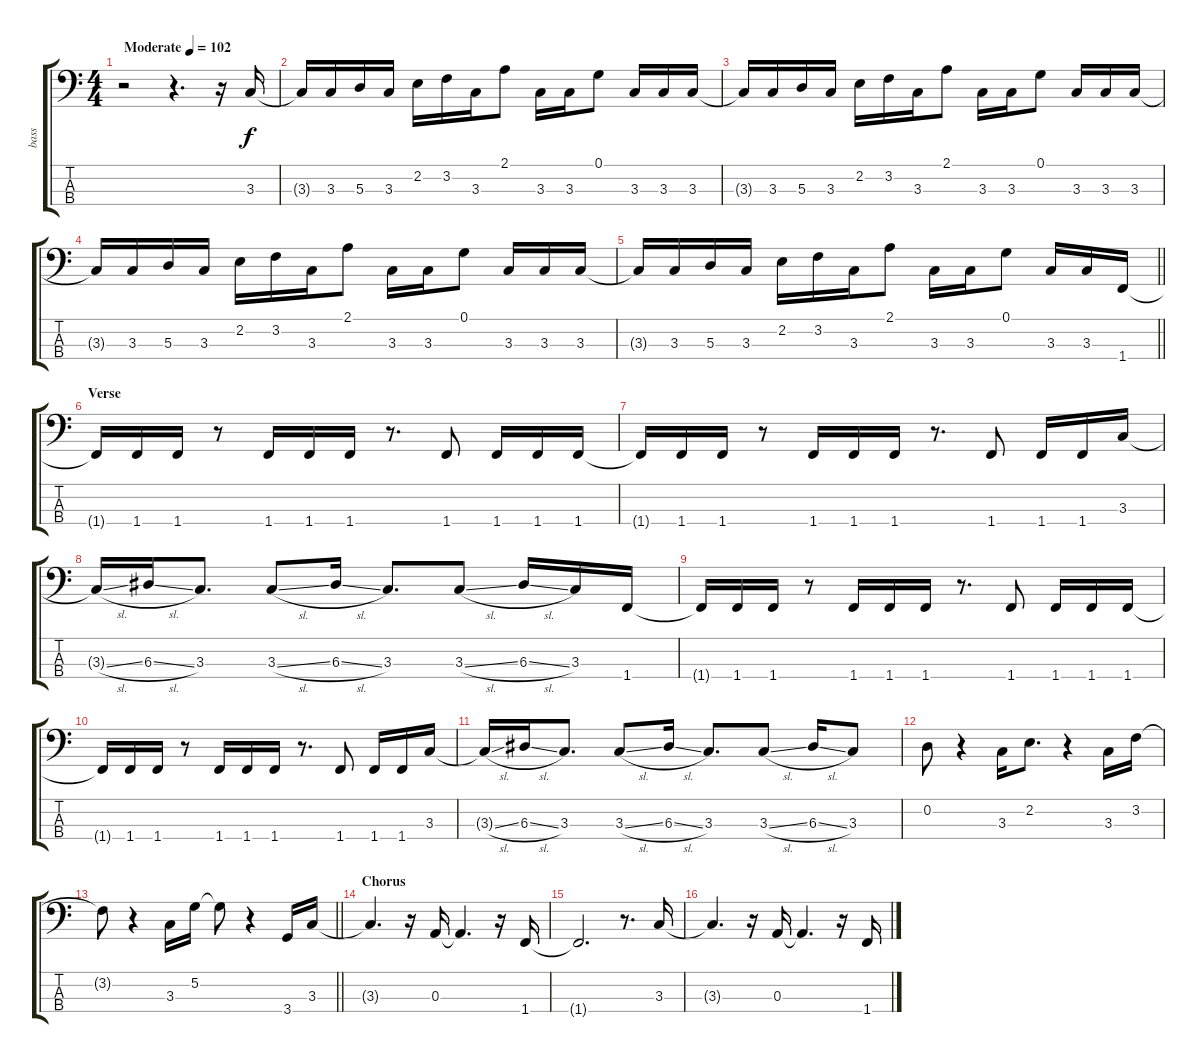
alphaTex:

\track ("bass" "bass") {instrument electricbassfinger}
\staff {score tabs}
\tuning (G2 D2 A1 E1) {hide}
\ts (4 4)
\tempo (102 "Moderate")
\clef f4
\ks c
r.2{dy f instrument electricbassfinger} r.4{d} r.16 3.3.16 |
3.3{t}.16 3.3.16 5.3.16 3.3.16 2.2.16 3.2.16 3.3.16 2.1.8 3.3.16 3.3.16 0.1.8 3.3.16 3.3.16 3.3.16 |
3.3{t}.16 3.3.16 5.3.16 3.3.16 2.2.16 3.2.16 3.3.16 2.1.8 3.3.16 3.3.16 0.1.8 3.3.16 3.3.16 3.3.16 |
3.3{t}.16 3.3.16 5.3.16 3.3.16 2.2.16 3.2.16 3.3.16 2.1.8 3.3.16 3.3.16 0.1.8 3.3.16 3.3.16 3.3.16 |
\barLineRight lightlight
3.3{t}.16 3.3.16 5.3.16 3.3.16 2.2.16 3.2.16 3.3.16 2.1.8 3.3.16 3.3.16 0.1.8 3.3.16 3.3.16 1.4.16 |
\section ("" "Verse")
1.4{t}.16 1.4.16 1.4.16 r.8 1.4.16 1.4.16 1.4.16 r.8{d} 1.4.8 1.4.16 1.4.16 1.4.16 |
1.4{t}.16 1.4.16 1.4.16 r.8 1.4.16 1.4.16 1.4.16 r.8{d} 1.4.8 1.4.16 1.4.16 3.3.16 |
3.3{sl t}.16 6.3{sl}.16 3.3.8{d} 3.3{sl}.8 6.3{sl}.16 3.3.8{d} 3.3{sl}.8 6.3{sl}.16 3.3.16 1.4.16 |
1.4{t}.16 1.4.16 1.4.16 r.8 1.4.16 1.4.16 1.4.16 r.8{d} 1.4.8 1.4.16 1.4.16 1.4.16 |
1.4{t}.16 1.4.16 1.4.16 r.8 1.4.16 1.4.16 1.4.16 r.8{d} 1.4.8 1.4.16 1.4.16 3.3.16 |
3.3{sl t}.16 6.3{sl}.16 3.3.8{d} 3.3{sl}.8 6.3{sl}.16 3.3.8{d} 3.3{sl}.8 6.3{sl}.16 3.3.8 |
0.2.8 r.4 3.3.16 2.2.8{d} r.4 3.3.16 3.2.16 |
\barLineRight lightlight
3.2{t}.8 r.4 3.3.16 5.2.16 5.2{t}.8 r.4 3.4.16 3.3.16 |
\section ("" "Chorus")
3.3{t}.4{d} r.16 0.3.16 0.3{t}.4{d} r.16 1.4.16 |
1.4{t}.2{d} r.8{d} 3.3.16 |
3.3{t}.4{d} r.16 0.3.16 0.3{t}.4{d} r.16 1.4.16
